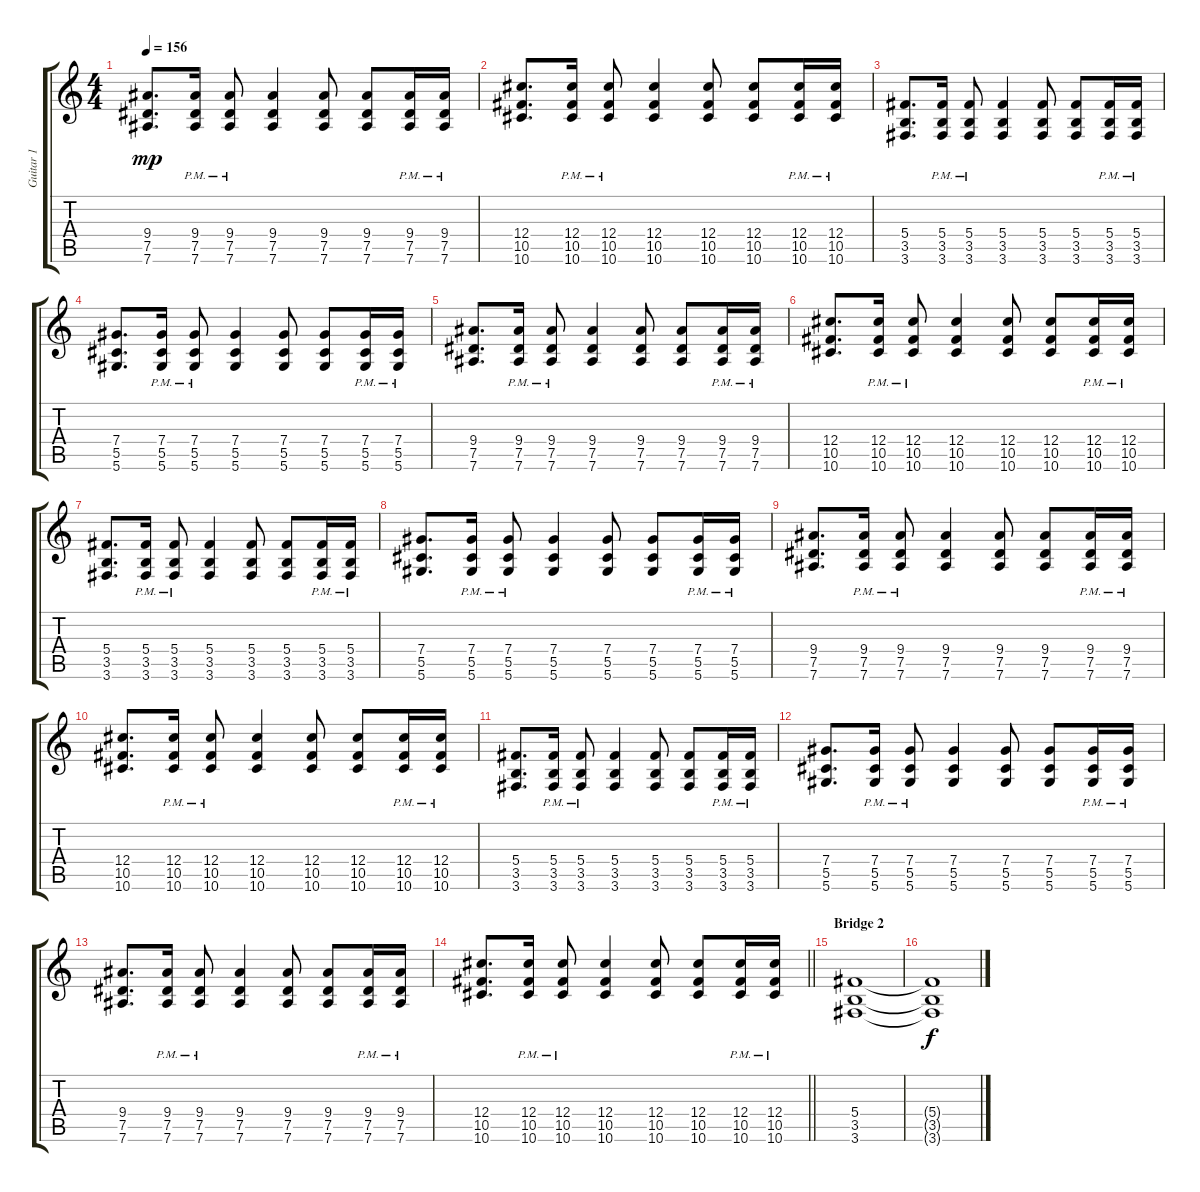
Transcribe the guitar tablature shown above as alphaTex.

\track ("Guitar 1" "Guitar 1") {instrument distortionguitar}
\staff {score tabs}
\tuning (Eb4 Bb3 Gb3 Db3 Ab2 Eb2) {hide}
\ts (4 4)
\tempo 156
\clef g2
\ks c
(9.4 7.5 7.6).8{d dy mp} (9.4{pm} 7.5{pm} 7.6{pm}).16 (9.4{pm} 7.5{pm} 7.6{pm}).8 (9.4 7.5 7.6).4 (9.4 7.5 7.6).8 (9.4 7.5 7.6).8 (9.4{pm} 7.5{pm} 7.6{pm}).16 (9.4{pm} 7.5{pm} 7.6{pm}).16 |
(12.4 10.5 10.6).8{d} (12.4{pm} 10.5{pm} 10.6{pm}).16 (12.4{pm} 10.5{pm} 10.6{pm}).8 (12.4 10.5 10.6).4 (12.4 10.5 10.6).8 (12.4 10.5 10.6).8 (12.4{pm} 10.5{pm} 10.6{pm}).16 (12.4{pm} 10.5{pm} 10.6{pm}).16 |
(5.4 3.5 3.6).8{d} (5.4{pm} 3.5 3.6{pm}).16 (5.4{pm} 3.5{pm} 3.6{pm}).8 (5.4 3.5 3.6).4 (5.4 3.5 3.6).8 (5.4 3.5 3.6).8 (5.4{pm} 3.5 3.6{pm}).16 (5.4{pm} 3.5{pm} 3.6{pm}).16 |
(7.4 5.5 5.6).8{d} (7.4{pm} 5.5 5.6{pm}).16 (7.4{pm} 5.5{pm} 5.6{pm}).8 (7.4 5.5 5.6).4 (7.4 5.5 5.6).8 (7.4 5.5 5.6).8 (7.4{pm} 5.5 5.6{pm}).16 (7.4{pm} 5.5{pm} 5.6{pm}).16 |
(9.4 7.5 7.6).8{d} (9.4{pm} 7.5{pm} 7.6{pm}).16 (9.4{pm} 7.5{pm} 7.6{pm}).8 (9.4 7.5 7.6).4 (9.4 7.5 7.6).8 (9.4 7.5 7.6).8 (9.4{pm} 7.5{pm} 7.6{pm}).16 (9.4{pm} 7.5{pm} 7.6{pm}).16 |
(12.4 10.5 10.6).8{d} (12.4{pm} 10.5{pm} 10.6{pm}).16 (12.4{pm} 10.5{pm} 10.6{pm}).8 (12.4 10.5 10.6).4 (12.4 10.5 10.6).8 (12.4 10.5 10.6).8 (12.4{pm} 10.5{pm} 10.6{pm}).16 (12.4{pm} 10.5{pm} 10.6{pm}).16 |
(5.4 3.5 3.6).8{d} (5.4{pm} 3.5 3.6{pm}).16 (5.4{pm} 3.5{pm} 3.6{pm}).8 (5.4 3.5 3.6).4 (5.4 3.5 3.6).8 (5.4 3.5 3.6).8 (5.4{pm} 3.5 3.6{pm}).16 (5.4{pm} 3.5{pm} 3.6{pm}).16 |
(7.4 5.5 5.6).8{d} (7.4{pm} 5.5 5.6{pm}).16 (7.4{pm} 5.5{pm} 5.6{pm}).8 (7.4 5.5 5.6).4 (7.4 5.5 5.6).8 (7.4 5.5 5.6).8 (7.4{pm} 5.5 5.6{pm}).16 (7.4{pm} 5.5{pm} 5.6{pm}).16 |
(9.4 7.5 7.6).8{d} (9.4{pm} 7.5{pm} 7.6{pm}).16 (9.4{pm} 7.5{pm} 7.6{pm}).8 (9.4 7.5 7.6).4 (9.4 7.5 7.6).8 (9.4 7.5 7.6).8 (9.4{pm} 7.5{pm} 7.6{pm}).16 (9.4{pm} 7.5{pm} 7.6{pm}).16 |
(12.4 10.5 10.6).8{d} (12.4{pm} 10.5{pm} 10.6{pm}).16 (12.4{pm} 10.5{pm} 10.6{pm}).8 (12.4 10.5 10.6).4 (12.4 10.5 10.6).8 (12.4 10.5 10.6).8 (12.4{pm} 10.5{pm} 10.6{pm}).16 (12.4{pm} 10.5{pm} 10.6{pm}).16 |
(5.4 3.5 3.6).8{d} (5.4{pm} 3.5 3.6{pm}).16 (5.4{pm} 3.5{pm} 3.6{pm}).8 (5.4 3.5 3.6).4 (5.4 3.5 3.6).8 (5.4 3.5 3.6).8 (5.4{pm} 3.5 3.6{pm}).16 (5.4{pm} 3.5{pm} 3.6{pm}).16 |
(7.4 5.5 5.6).8{d} (7.4{pm} 5.5 5.6{pm}).16 (7.4{pm} 5.5{pm} 5.6{pm}).8 (7.4 5.5 5.6).4 (7.4 5.5 5.6).8 (7.4 5.5 5.6).8 (7.4{pm} 5.5 5.6{pm}).16 (7.4{pm} 5.5{pm} 5.6{pm}).16 |
(9.4 7.5 7.6).8{d} (9.4{pm} 7.5{pm} 7.6{pm}).16 (9.4{pm} 7.5{pm} 7.6{pm}).8 (9.4 7.5 7.6).4 (9.4 7.5 7.6).8 (9.4 7.5 7.6).8 (9.4{pm} 7.5{pm} 7.6{pm}).16 (9.4{pm} 7.5{pm} 7.6{pm}).16 |
\barLineRight lightlight
(12.4 10.5 10.6).8{d} (12.4{pm} 10.5{pm} 10.6{pm}).16 (12.4{pm} 10.5{pm} 10.6{pm}).8 (12.4 10.5 10.6).4 (12.4 10.5 10.6).8 (12.4 10.5 10.6).8 (12.4{pm} 10.5{pm} 10.6{pm}).16 (12.4{pm} 10.5{pm} 10.6{pm}).16 |
\section ("" "Bridge 2")
(5.4 3.5 3.6).1{volume 0} |
(5.4{t} 3.5{t} 3.6{t}).1{dy f}
